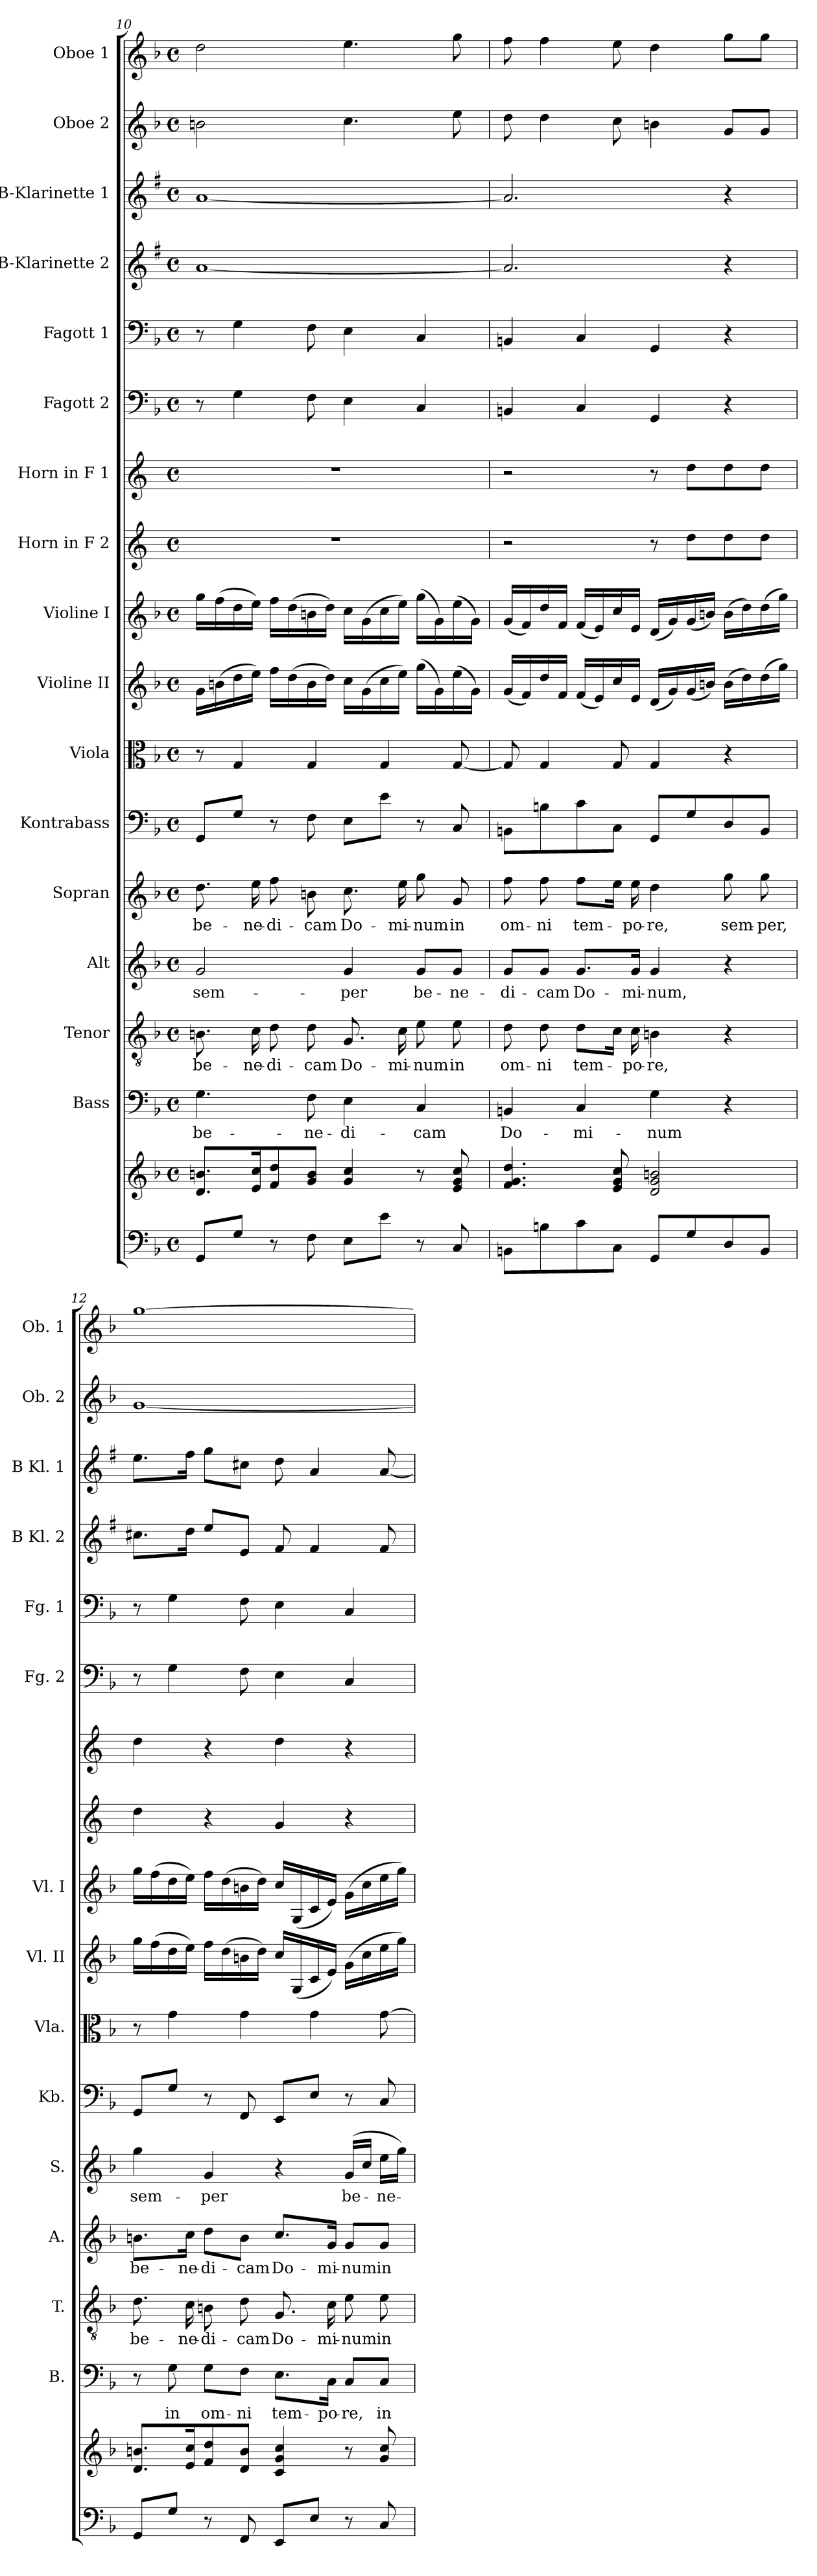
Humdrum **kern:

**kern	**kern	**kern	**text	**kern	**text	**kern	**text	**kern	**text	**kern	**kern	**kern	**kern	**kern	**kern	**kern	**kern	**kern	**kern	**kern	**kern
*part17	*part17	*part16	*part16	*part15	*part15	*part14	*part14	*part13	*part13	*part12	*part11	*part10	*part9	*part8	*part7	*part6	*part5	*part4	*part3	*part2	*part1
*staff18	*staff17	*staff16	*staff16	*staff15	*staff15	*staff14	*staff14	*staff13	*staff13	*staff12	*staff11	*staff10	*staff9	*staff8	*staff7	*staff6	*staff5	*staff4	*staff3	*staff2	*staff1
*	*	*I"Bass	*	*I"Tenor	*	*I"Alt	*	*I"Sopran	*	*I"Kontrabass	*I"Viola	*I"Violine II	*I"Violine I	*I"Horn in F 2	*I"Horn in F 1	*I"Fagott 2	*I"Fagott 1	*I"B-Klarinette 2	*I"B-Klarinette 1	*I"Oboe 2	*I"Oboe 1
*	*	*I'B.	*	*I'T.	*	*I'A.	*	*I'S.	*	*I'Kb.	*I'Vla.	*I'Vl. II	*I'Vl. I	*	*	*I'Fg. 2	*I'Fg. 1	*I'B Kl. 2	*I'B Kl. 1	*I'Ob. 2	*I'Ob. 1
*clefF4	*clefG2	*clefF4	*	*clefGv2	*	*clefG2	*	*clefG2	*	*clefF4	*clefC3	*clefG2	*clefG2	*clefG2	*clefG2	*clefF4	*clefF4	*clefG2	*clefG2	*clefG2	*clefG2
*	*	*	*	*	*	*	*	*	*	*ITrd7c12	*	*	*	*ITrd4c7	*ITrd4c7	*	*	*ITrd1c2	*ITrd1c2	*	*
*k[b-]	*k[b-]	*k[b-]	*	*k[b-]	*	*k[b-]	*	*k[b-]	*	*k[b-]	*k[b-]	*k[b-]	*k[b-]	*k[b-]	*k[b-]	*k[b-]	*k[b-]	*k[b-]	*k[b-]	*k[b-]	*k[b-]
*F:	*F:	*F:	*	*F:	*	*F:	*	*F:	*	*F:	*F:	*F:	*F:	*F:	*F:	*F:	*F:	*F:	*F:	*F:	*F:
*M4/4	*M4/4	*M4/4	*	*M4/4	*	*M4/4	*	*M4/4	*	*M4/4	*M4/4	*M4/4	*M4/4	*M4/4	*M4/4	*M4/4	*M4/4	*M4/4	*M4/4	*M4/4	*M4/4
*met(c)	*met(c)	*met(c)	*	*met(c)	*	*met(c)	*	*met(c)	*	*met(c)	*met(c)	*met(c)	*met(c)	*met(c)	*met(c)	*met(c)	*met(c)	*met(c)	*met(c)	*met(c)	*met(c)
=10	=10	=10	=10	=10	=10	=10	=10	=10	=10	=10	=10	=10	=10	=10	=10	=10	=10	=10	=10	=10	=10
!	!	!	!LO:LY:b	!	!LO:LY:b	!	!LO:LY:b	!	!LO:LY:b	!	!	!	!	!	!	!	!	!	!	!	!
8GG/L	8.d/ 8.bn/L	4.G\	be-	8.Bn\	be-	2g/	sem-	8.dd\	be-	8GGG/L	8r	16g\LL	16gg\LL	1r	1r	8r	8r	[1g	[1g	2bn\	2dd\
.	.	.	.	.	.	.	.	.	.	.	.	(>16bn\	(>16ff\	.	.	.	.	.	.	.	.
8G/J	.	.	.	.	.	.	.	.	.	8GG/J	4G/	16dd\	16dd\	.	.	4G\	4G\	.	.	.	.
!	!	!	!	!	!LO:LY:b	!	!	!	!LO:LY:b	!	!	!	!	!	!	!	!	!	!	!	!
.	16e/ 16cc/k	.	.	16c\	-ne-	.	.	16ee\	-ne-	.	.	16ee\JJ)	16ee\JJ)	.	.	.	.	.	.	.	.
!	!	!	!	!	!LO:LY:b	!	!	!	!LO:LY:b	!	!	!	!	!	!	!	!	!	!	!	!
8r	8f/ 8dd/	.	.	8d\	-di-	.	.	8ff\	-di-	8r	.	16ff\LL	16ff\LL	.	.	.	.	.	.	.	.
.	.	.	.	.	.	.	.	.	.	.	.	(>16dd\	(>16dd\	.	.	.	.	.	.	.	.
!	!	!	!LO:LY:b	!	!LO:LY:b	!	!	!	!LO:LY:b	!	!	!	!	!	!	!	!	!	!	!	!
8F\	8g/ 8b/J	8F\	-ne-	8d\	-cam	.	.	8bn\	-cam	8FF\	4G/	16b\	16bn\	.	.	8F\	8F\	.	.	.	.
.	.	.	.	.	.	.	.	.	.	.	.	16dd\JJ)	16dd\JJ)	.	.	.	.	.	.	.	.
!	!	!	!LO:LY:b	!	!LO:LY:b	!	!LO:LY:b	!	!LO:LY:b	!	!	!	!	!	!	!	!	!	!	!	!
8E\L	4g/ 4cc/	4E\	-di-	8.G/	Do-	4g/	-per	8.cc\	Do-	8EE\L	.	16cc\LL	16cc\LL	.	.	4E\	4E\	.	.	4.cc\	4.ee\
.	.	.	.	.	.	.	.	.	.	.	.	(>16g\	(>16g\	.	.	.	.	.	.	.	.
8e\J	.	.	.	.	.	.	.	.	.	8E\J	4G/	16cc\	16cc\	.	.	.	.	.	.	.	.
!	!	!	!	!	!LO:LY:b	!	!	!	!LO:LY:b	!	!	!	!	!	!	!	!	!	!	!	!
.	.	.	.	16c\	-mi-	.	.	16ee\	-mi-	.	.	16ee\JJ)	16ee\JJ)	.	.	.	.	.	.	.	.
!	!	!	!LO:LY:b	!	!LO:LY:b	!	!LO:LY:b	!	!LO:LY:b	!	!	!	!	!	!	!	!	!	!	!	!
8r	8r	4C/	-cam	8e\	-num	8g/L	be-	8gg\	-num	8r	.	(>16gg\LL	(>16gg\LL	.	.	4C/	4C/	.	.	.	.
.	.	.	.	.	.	.	.	.	.	.	.	16g\)	16g\)	.	.	.	.	.	.	.	.
!	!	!	!	!	!LO:LY:b	!	!LO:LY:b	!	!LO:LY:b	!	!	!	!	!	!	!	!	!	!	!	!
8C/	8e/ 8g/ 8cc/	.	.	8e\	in	8g/J	-ne-	8g/	in	8CC/	[8G/	(>16ee\	(>16ee\	.	.	.	.	.	.	8ee\	8gg\
.	.	.	.	.	.	.	.	.	.	.	.	16g\JJ)	16g\JJ)	.	.	.	.	.	.	.	.
=11	=11	=11	=11	=11	=11	=11	=11	=11	=11	=11	=11	=11	=11	=11	=11	=11	=11	=11	=11	=11	=11
!	!	!	!LO:LY:b	!	!LO:LY:b	!	!LO:LY:b	!	!LO:LY:b	!	!	!	!	!	!	!	!	!	!	!	!
8BBn\L	4.f/ 4.g/ 4.dd/	4BBn/	Do-	8d\	om-	8g/L	-di-	8ff\	om-	8BBBn\L	8G/]	(<16g/LL	(<16g/LL	2r	2r	4BBn/	4BBn/	2.g/]	2.g/]	8dd\	8ff\
.	.	.	.	.	.	.	.	.	.	.	.	16f/)	16f/)	.	.	.	.	.	.	.	.
!	!	!	!	!	!LO:LY:b	!	!LO:LY:b	!	!LO:LY:b	!	!	!	!	!	!	!	!	!	!	!	!
8Bn\	.	.	.	8d\	-ni	8g/J	-cam	8ff\	-ni	8BBn\	4G/	16dd/	16dd/	.	.	.	.	.	.	4dd\	4ff\
.	.	.	.	.	.	.	.	.	.	.	.	16f/JJ	16f/JJ	.	.	.	.	.	.	.	.
!	!	!	!LO:LY:b	!	!LO:LY:b	!	!LO:LY:b	!	!LO:LY:b	!	!	!	!	!	!	!	!	!	!	!	!
8c\	.	4C/	-mi-	8d\L	tem-	8.g/L	Do-	8ff\L	tem-	8C\	.	(<16f/LL	(<16f/LL	.	.	4C/	4C/	.	.	.	.
.	.	.	.	.	.	.	.	.	.	.	.	16e/)	16e/)	.	.	.	.	.	.	.	.
8C\J	8e/ 8g/ 8cc/	.	.	16c\Jk	.	.	.	16ee\Jk	.	8CC\J	8G/	16cc/	16cc/	.	.	.	.	.	.	8cc\	8ee\
!	!	!	!	!	!LO:LY:b	!	!LO:LY:b	!	!LO:LY:b	!	!	!	!	!	!	!	!	!	!	!	!
.	.	.	.	16c\	-po-	16g/Jk	-mi-	16ee\	-po-	.	.	16e/JJ	16e/JJ	.	.	.	.	.	.	.	.
!	!	!	!LO:LY:b	!	!LO:LY:b	!	!LO:LY:b	!	!LO:LY:b	!	!	!	!	!	!	!	!	!	!	!	!
8GG/L	2d/ 2g/ 2bn/	4G\	-num	4Bn\	-re,	4g/	-num,	4dd\	-re,	8GGG/L	4G/	(<16d/LL	(<16d/LL	8r	8r	4GG/	4GG/	.	.	4bn\	4dd\
.	.	.	.	.	.	.	.	.	.	.	.	16g/)	16g/)	.	.	.	.	.	.	.	.
8G/	.	.	.	.	.	.	.	.	.	8GG/	.	(<16g/	(<16g/	8g\L	8g\L	.	.	.	.	.	.
.	.	.	.	.	.	.	.	.	.	.	.	16bn/JJ)	16bn/JJ)	.	.	.	.	.	.	.	.
!	!	!	!	!	!	!	!	!	!LO:LY:b	!	!	!	!	!	!	!	!	!	!	!	!
8D/	.	4r	.	4r	.	4r	.	8gg\	sem-	8DD/	4r	(>16b\LL	(>16b\LL	8g\	8g\	4r	4r	4r	4r	8g/L	8gg\L
.	.	.	.	.	.	.	.	.	.	.	.	16dd\)	16dd\)	.	.	.	.	.	.	.	.
!	!	!	!	!	!	!	!	!	!LO:LY:b	!	!	!	!	!	!	!	!	!	!	!	!
8BB/J	.	.	.	.	.	.	.	8gg\	-per,	8BBB/J	.	(>16dd\	(>16dd\	8g\J	8g\J	.	.	.	.	8g/J	8gg\J
.	.	.	.	.	.	.	.	.	.	.	.	16gg\JJ)	16gg\JJ)	.	.	.	.	.	.	.	.
!!LO:PB:g=z
=12	=12	=12	=12	=12	=12	=12	=12	=12	=12	=12	=12	=12	=12	=12	=12	=12	=12	=12	=12	=12	=12
!	!	!	!	!	!LO:LY:b	!	!LO:LY:b	!	!LO:LY:b	!	!	!	!	!	!	!	!	!	!	!	!
8GG/L	8.d/ 8.bn/L	8r	.	8.d\	be-	8.bn\L	be-	4gg\	sem-	8GGG/L	8r	16gg\LL	16gg\LL	4g\	4g\	8r	8r	8.bn\L	8.dd\L	[1g	[1gg
.	.	.	.	.	.	.	.	.	.	.	.	(>16ff\	(>16ff\	.	.	.	.	.	.	.	.
!	!	!	!LO:LY:b	!	!	!	!	!	!	!	!	!	!	!	!	!	!	!	!	!	!
8G/J	.	8G\	in	.	.	.	.	.	.	8GG/J	4g\	16dd\	16dd\	.	.	4G\	4G\	.	.	.	.
!	!	!	!	!	!LO:LY:b	!	!LO:LY:b	!	!	!	!	!	!	!	!	!	!	!	!	!	!
.	16e/ 16cc/k	.	.	16c\	-ne-	16cc\Jk	-ne-	.	.	.	.	16ee\JJ)	16ee\JJ)	.	.	.	.	16cc\Jk	16ee\Jk	.	.
!	!	!	!LO:LY:b	!	!LO:LY:b	!	!LO:LY:b	!	!LO:LY:b	!	!	!	!	!	!	!	!	!	!	!	!
8r	8f/ 8dd/	8G\L	om-	8Bn\	-di-	8dd\L	-di-	4g/	-per	8r	.	16ff\LL	16ff\LL	4r	4r	.	.	8dd/L	8ff\L	.	.
.	.	.	.	.	.	.	.	.	.	.	.	(>16dd\	(>16dd\	.	.	.	.	.	.	.	.
!	!	!	!LO:LY:b	!	!LO:LY:b	!	!LO:LY:b	!	!	!	!	!	!	!	!	!	!	!	!	!	!
8FF/	8d/ 8b/J	8F\J	-ni	8d\	-cam	8b\J	-cam	.	.	8FFF/	4g\	16bn\	16bn\	.	.	8F\	8F\	8d/J	8bn\J	.	.
.	.	.	.	.	.	.	.	.	.	.	.	16dd\JJ)	16dd\JJ)	.	.	.	.	.	.	.	.
!	!	!	!LO:LY:b	!	!LO:LY:b	!	!LO:LY:b	!	!	!	!	!	!	!	!	!	!	!	!	!	!
8EE/L	4c/ 4g/ 4cc/	8.E\L	tem-	8.G/	Do-	8.cc/L	Do-	4r	.	8EEE/L	.	16cc/LL	16cc/LL	4c/	4g\	4E\	4E\	8e/	8cc\	.	.
.	.	.	.	.	.	.	.	.	.	.	.	(<16G/	(<16G/	.	.	.	.	.	.	.	.
8E/J	.	.	.	.	.	.	.	.	.	8EE/J	4g\	16c/	16c/	.	.	.	.	4e/	4g/	.	.
!	!	!	!LO:LY:b	!	!LO:LY:b	!	!LO:LY:b	!	!	!	!	!	!	!	!	!	!	!	!	!	!
.	.	16C\Jk	-po-	16c\	-mi-	16g/Jk	-mi-	.	.	.	.	16e/JJ)	16e/JJ)	.	.	.	.	.	.	.	.
!	!	!	!LO:LY:b	!	!LO:LY:b	!	!LO:LY:b	!	!LO:LY:b	!	!	!	!	!	!	!	!	!	!	!	!
8r	8r	8C/L	-re,	8e\	-num	8g/L	-num	(>16g/LL	be-	8r	.	(>16g\LL	(>16g\LL	4r	4r	4C/	4C/	.	.	.	.
.	.	.	.	.	.	.	.	16cc/JJ	.	.	.	16cc\	16cc\	.	.	.	.	.	.	.	.
!	!	!	!LO:LY:b	!	!LO:LY:b	!	!LO:LY:b	!	!LO:LY:b	!	!	!	!	!	!	!	!	!	!	!	!
8C/	8g/ 8cc/	8C/J	in	8e\	in	8g/J	in	16ee\LL	-ne-	8CC/	[8g\	16ee\	16ee\	.	.	.	.	8e/	[8g/	.	.
.	.	.	.	.	.	.	.	16gg\JJ)	.	.	.	16gg\JJ)	16gg\JJ)	.	.	.	.	.	.	.	.
=	=	=	=	=	=	=	=	=	=	=	=	=	=	=	=	=	=	=	=	=	=
*-	*-	*-	*-	*-	*-	*-	*-	*-	*-	*-	*-	*-	*-	*-	*-	*-	*-	*-	*-	*-	*-
